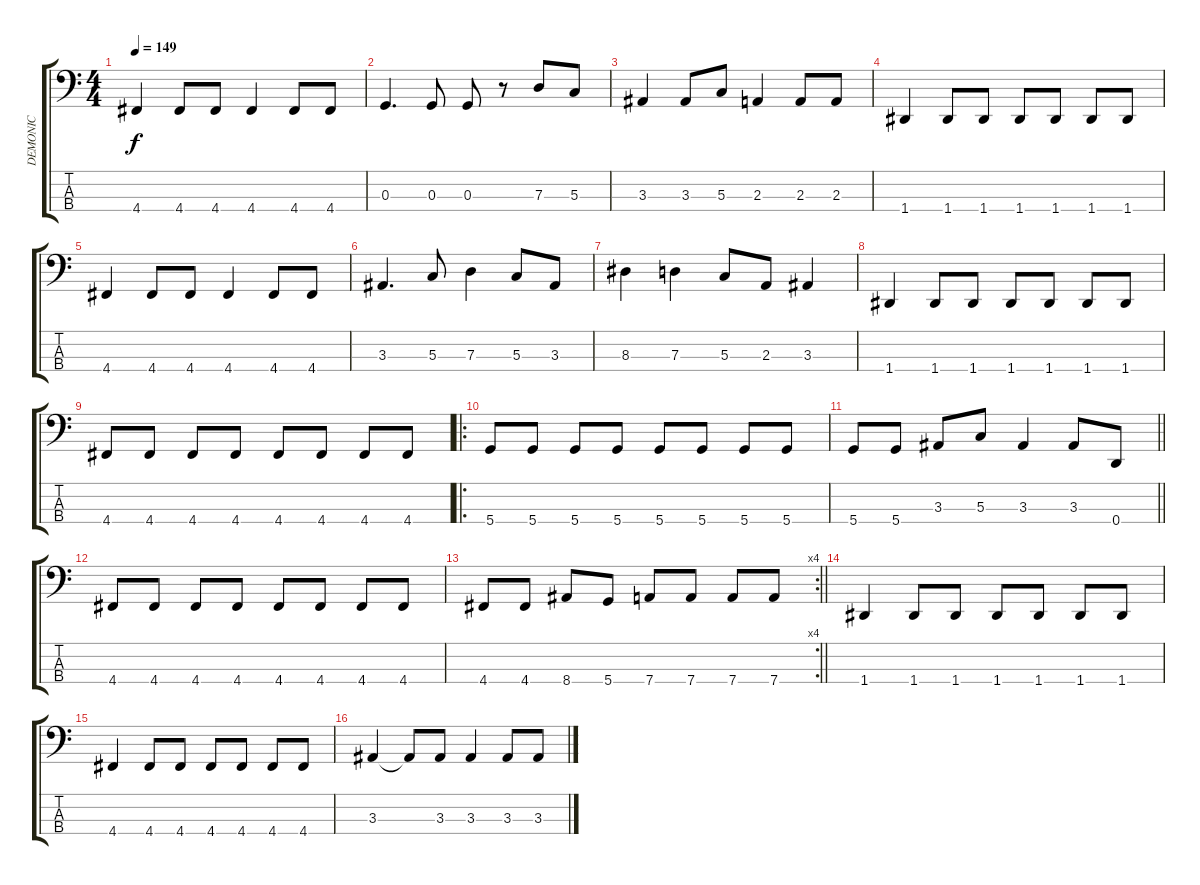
\track ("DEMONIC" "DEMONIC") {instrument electricbassfinger}
\staff {score tabs}
\tuning (F2 C2 G1 D1) {hide}
\ts (4 4)
\tempo 149
\clef f4
\ks c
4.4.4{dy f} 4.4.8 4.4.8 4.4.4 4.4.8 4.4.8 |
0.3.4{d} 0.3.8 0.3.8 r.8 7.3.8 5.3.8 |
3.3.4 3.3.8 5.3.8 2.3.4 2.3.8 2.3.8 |
1.4.4 1.4.8 1.4.8 1.4.8 1.4.8 1.4.8 1.4.8 |
4.4.4 4.4.8 4.4.8 4.4.4 4.4.8 4.4.8 |
3.3.4{d} 5.3.8 7.3.4 5.3.8 3.3.8 |
8.3.4 7.3.4 5.3.8 2.3.8 3.3.4 |
1.4.4 1.4.8 1.4.8 1.4.8 1.4.8 1.4.8 1.4.8 |
4.4.8 4.4.8 4.4.8 4.4.8 4.4.8 4.4.8 4.4.8 4.4.8 |
\ro
5.4.8 5.4.8 5.4.8 5.4.8 5.4.8 5.4.8 5.4.8 5.4.8 |
\barLineRight lightlight
5.4.8 5.4.8 3.3.8 5.3.8 3.3.4 3.3.8 0.4.8 |
4.4.8 4.4.8 4.4.8 4.4.8 4.4.8 4.4.8 4.4.8 4.4.8 |
\rc 4
\barLineRight lightlight
4.4.8 4.4.8 8.4.8 5.4.8 7.4.8 7.4.8 7.4.8 7.4.8 |
1.4.4 1.4.8 1.4.8 1.4.8 1.4.8 1.4.8 1.4.8 |
4.4.4 4.4.8 4.4.8 4.4.8 4.4.8 4.4.8 4.4.8 |
3.3.4 3.3{t}.8 3.3.8 3.3.4 3.3.8 3.3.8
